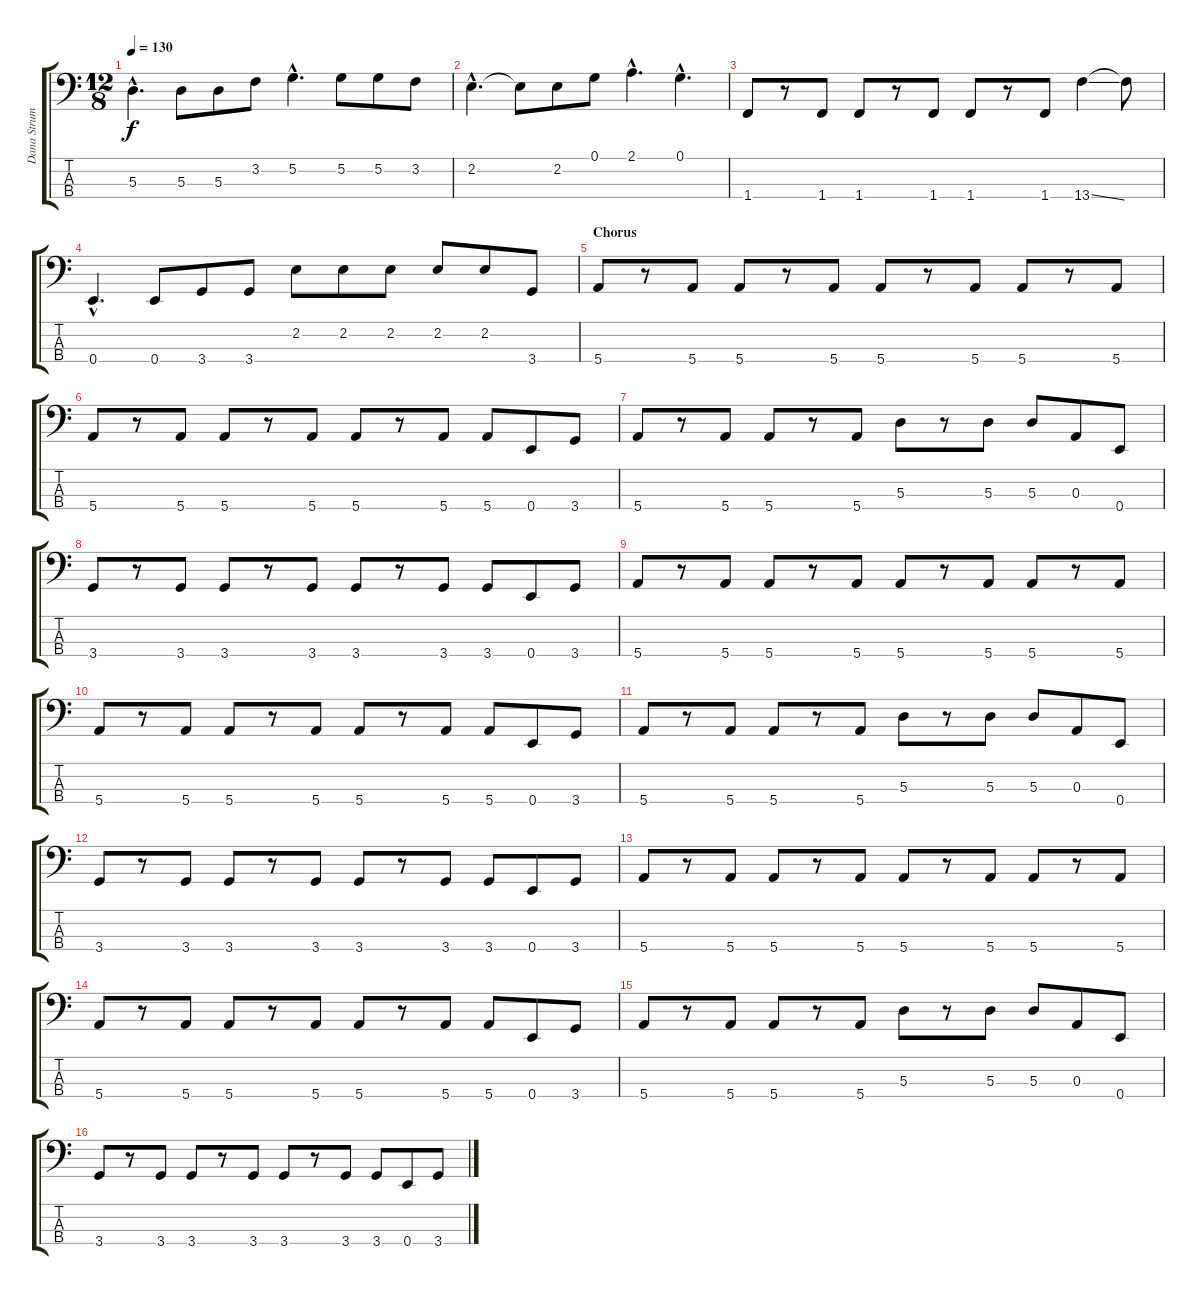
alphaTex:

\track ("Dana Strum - bass" "Dana Strum") {instrument electricbassfinger}
\staff {score tabs}
\tuning (G2 D2 A1 E1) {hide}
\ts (12 8)
\tempo 130
\clef f4
\ks c
5.3{hac}.4{d dy f} 5.3.8 5.3.8 3.2.8 5.2{hac}.4{d} 5.2.8 5.2.8 3.2.8 |
2.2{hac}.4{d} 2.2{t}.8 2.2.8 0.1.8 2.1{hac}.4{d} 0.1{hac}.4{d} |
1.4.8 r.8 1.4.8 1.4.8 r.8 1.4.8 1.4.8 r.8 1.4.8 13.4{ss}.4 13.4{t}.8 |
0.4{hac}.4{d} 0.4.8 3.4.8 3.4.8 2.2.8 2.2.8 2.2.8 2.2.8 2.2.8 3.4.8 |
\section ("" "Chorus")
5.4.8 r.8 5.4.8 5.4.8 r.8 5.4.8 5.4.8 r.8 5.4.8 5.4.8 r.8 5.4.8 |
5.4.8 r.8 5.4.8 5.4.8 r.8 5.4.8 5.4.8 r.8 5.4.8 5.4.8 0.4.8 3.4.8 |
5.4.8 r.8 5.4.8 5.4.8 r.8 5.4.8 5.3.8 r.8 5.3.8 5.3.8 0.3.8 0.4.8 |
3.4.8 r.8 3.4.8 3.4.8 r.8 3.4.8 3.4.8 r.8 3.4.8 3.4.8 0.4.8 3.4.8 |
5.4.8 r.8 5.4.8 5.4.8 r.8 5.4.8 5.4.8 r.8 5.4.8 5.4.8 r.8 5.4.8 |
5.4.8 r.8 5.4.8 5.4.8 r.8 5.4.8 5.4.8 r.8 5.4.8 5.4.8 0.4.8 3.4.8 |
5.4.8 r.8 5.4.8 5.4.8 r.8 5.4.8 5.3.8 r.8 5.3.8 5.3.8 0.3.8 0.4.8 |
3.4.8 r.8 3.4.8 3.4.8 r.8 3.4.8 3.4.8 r.8 3.4.8 3.4.8 0.4.8 3.4.8 |
5.4.8 r.8 5.4.8 5.4.8 r.8 5.4.8 5.4.8 r.8 5.4.8 5.4.8 r.8 5.4.8 |
5.4.8 r.8 5.4.8 5.4.8 r.8 5.4.8 5.4.8 r.8 5.4.8 5.4.8 0.4.8 3.4.8 |
5.4.8 r.8 5.4.8 5.4.8 r.8 5.4.8 5.3.8 r.8 5.3.8 5.3.8 0.3.8 0.4.8 |
3.4.8 r.8 3.4.8 3.4.8 r.8 3.4.8 3.4.8 r.8 3.4.8 3.4.8 0.4.8 3.4.8
